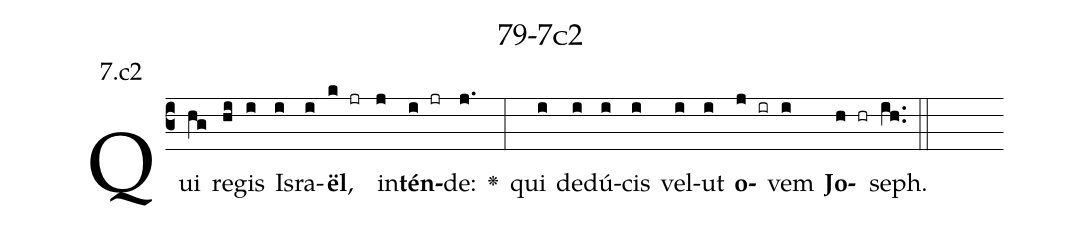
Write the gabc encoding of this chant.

name: 79-7c2;
annotation: 7.c2;
%%
(c3)Qui(hg) re(hi)gis(i) Is(i)ra(i)<b>ël</b>,(k jr) in(j)<b>tén</b>(i jr)de:(j.) <v>\greheightstar</v>(:) qui(i) de(i)dú(i)cis(i) vel(i)ut(i) <b>o</b>(j ir)vem(i) <b>Jo</b>(h hr)seph.(ih..) (::)


%E(i) u(i) o(j) u(i) a(h) e.(ih..) (::)
